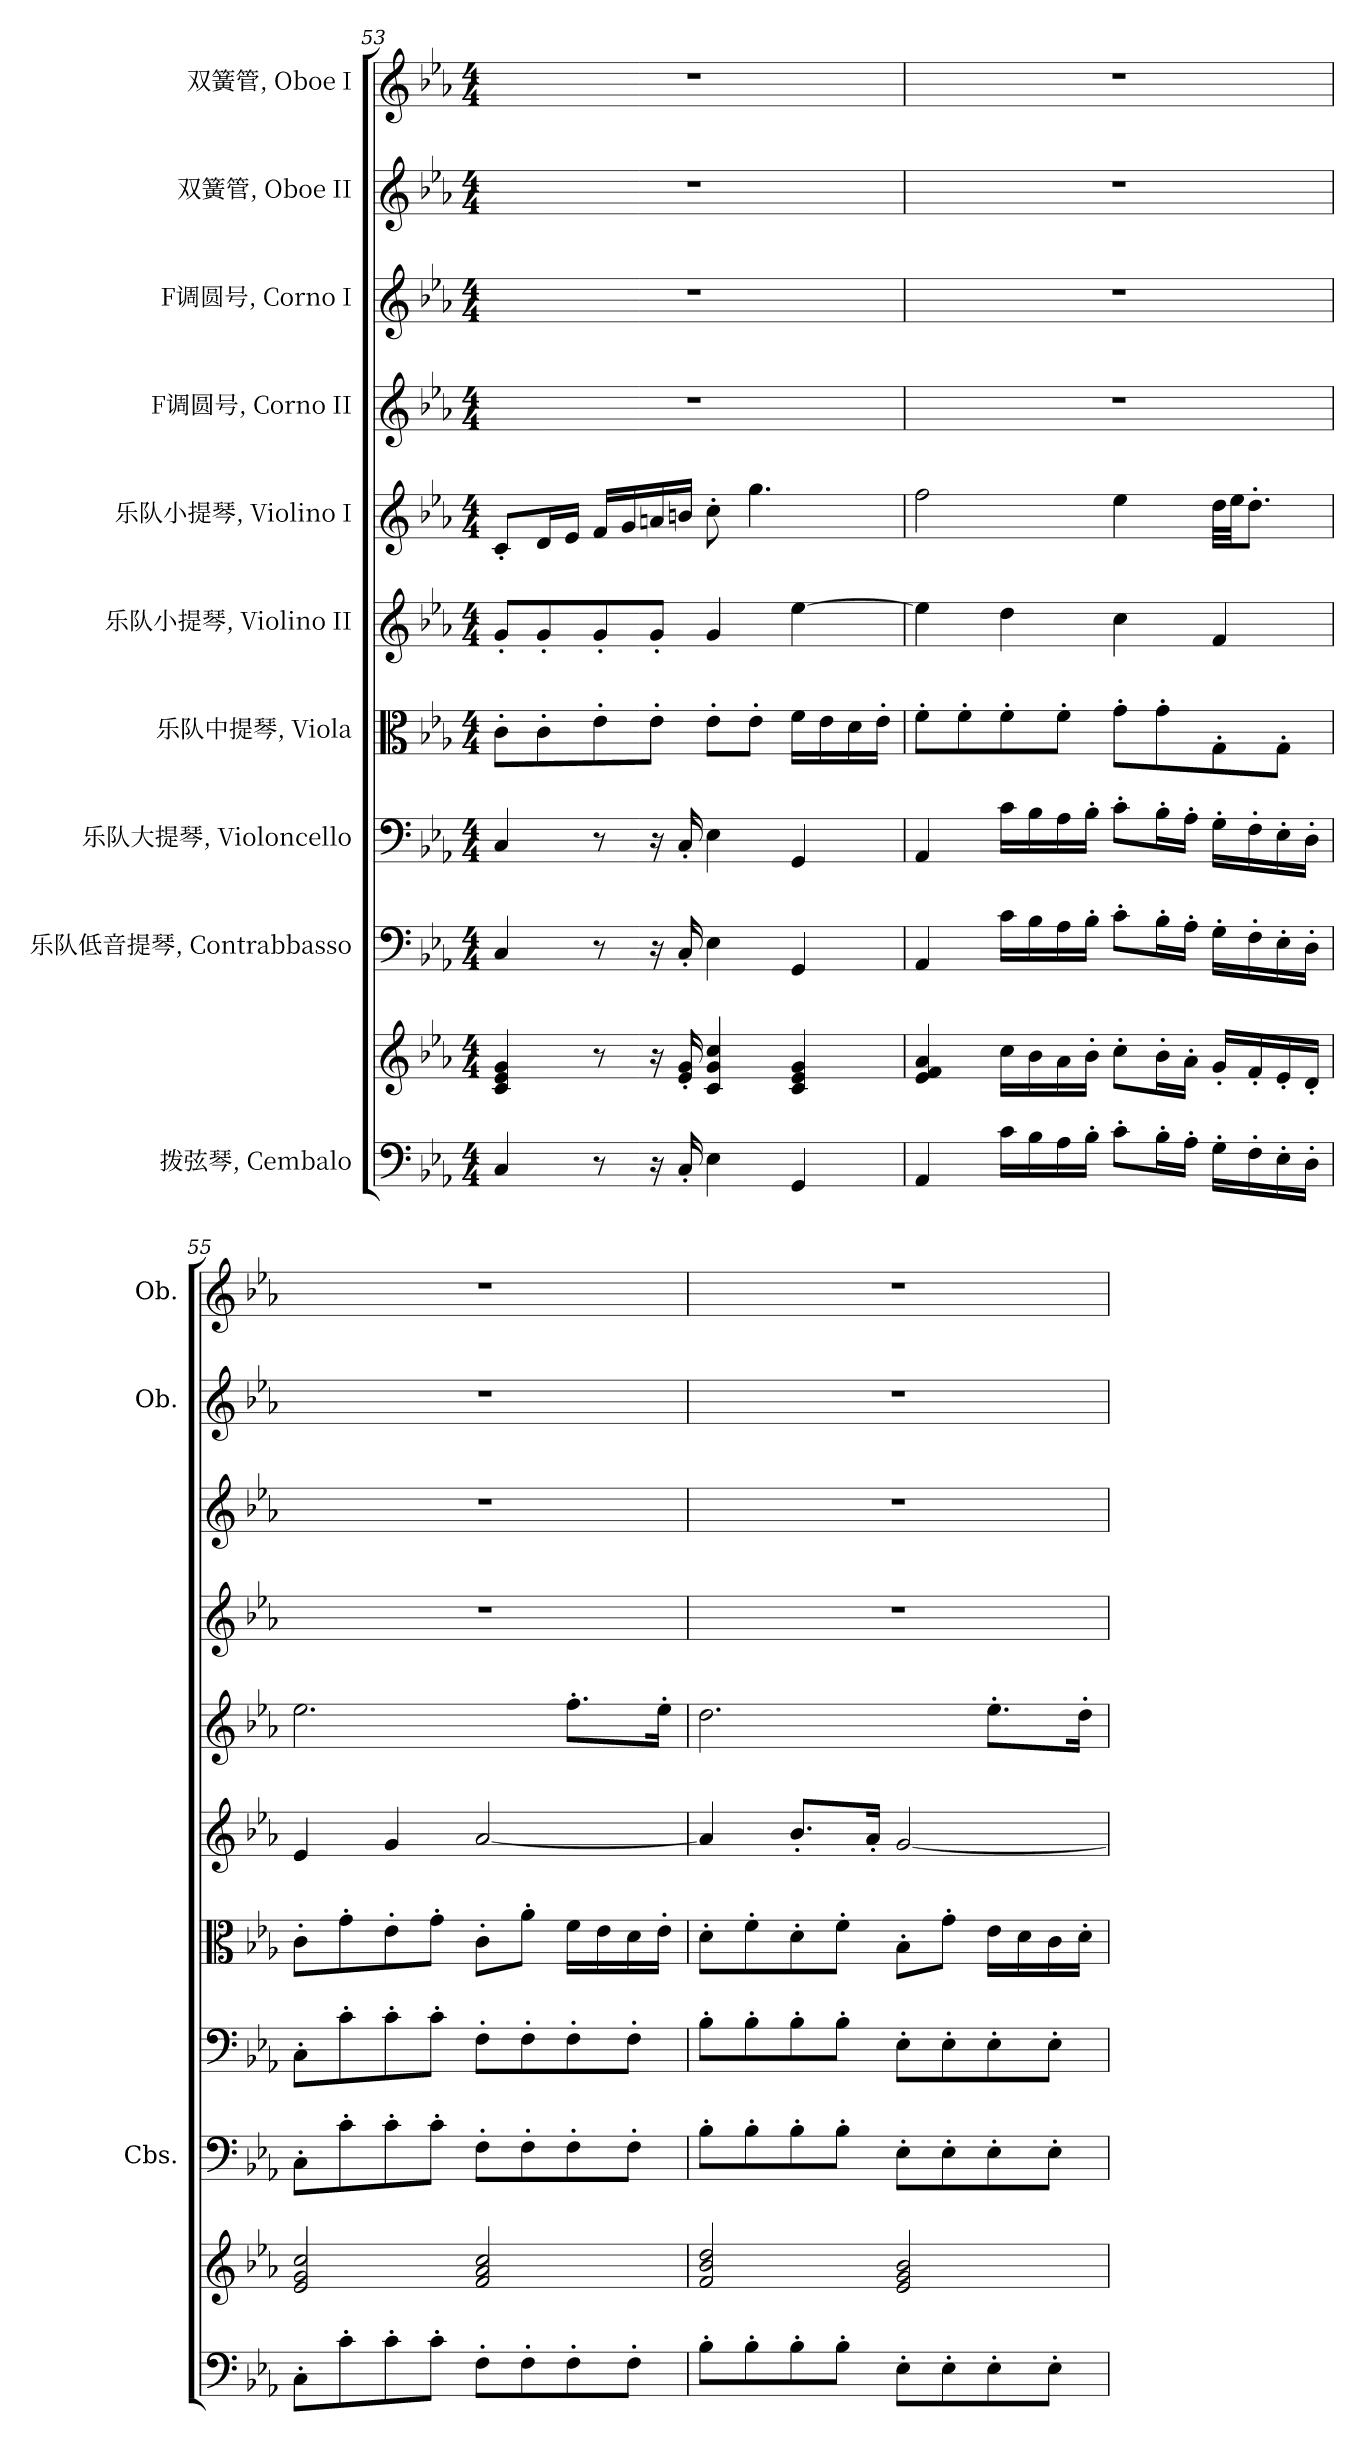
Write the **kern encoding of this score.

**kern	**kern	**kern	**kern	**kern	**kern	**kern	**kern	**kern	**kern	**kern
*part10	*part10	*part9	*part8	*part7	*part6	*part5	*part4	*part3	*part2	*part1
*staff11	*staff10	*staff9	*staff8	*staff7	*staff6	*staff5	*staff4	*staff3	*staff2	*staff1
*I"拨弦琴, Cembalo	*	*I"乐队低音提琴, Contrabbasso	*I"乐队大提琴, Violoncello	*I"乐队中提琴, Viola	*I"乐队小提琴, Violino II	*I"乐队小提琴, Violino I	*I"F调圆号, Corno II	*I"F调圆号, Corno I	*I"双簧管, Oboe II	*I"双簧管, Oboe I
*	*	*I'Cbs.	*	*	*	*	*	*	*I'Ob.	*I'Ob.
!!LO:PB:g=z
*clefF4	*clefG2	*clefF4	*clefF4	*clefC3	*clefG2	*clefG2	*clefG2	*clefG2	*clefG2	*clefG2
*	*	*ITrd7c12	*	*	*	*	*ITrd4c7	*ITrd4c7	*	*
*k[b-e-a-]	*k[b-e-a-]	*k[b-e-a-]	*k[b-e-a-]	*k[b-e-a-]	*k[b-e-a-]	*k[b-e-a-]	*k[b-e-a-d-]	*k[b-e-a-d-]	*k[b-e-a-]	*k[b-e-a-]
*M4/4	*M4/4	*M4/4	*M4/4	*M4/4	*M4/4	*M4/4	*M4/4	*M4/4	*M4/4	*M4/4
=53	=53	=53	=53	=53	=53	=53	=53	=53	=53	=53
4C/	4c/ 4e-/ 4g/	4CC/	4C/	8c'\L	8g'/L	8c'/L	1r	1r	1r	1r
.	.	.	.	8c'\	8g'/	16d/L	.	.	.	.
.	.	.	.	.	.	16e-/JJ	.	.	.	.
8r	8r	8r	8r	8e-'\	8g'/	16f/LL	.	.	.	.
.	.	.	.	.	.	16g/	.	.	.	.
16r	16r	16r	16r	8e-'\J	8g'/J	16an/	.	.	.	.
16C'/	16e-/' 16g/'	16CC'/	16C'/	.	.	16bn/JJ	.	.	.	.
4E-\	4c/ 4g/ 4cc/	4EE-\	4E-\	8e-'\L	4g/	8cc'\	.	.	.	.
.	.	.	.	8e-'\J	.	4.gg\	.	.	.	.
4GG/	4c/ 4e-/ 4g/	4GGG/	4GG/	16f\LL	[4ee-\	.	.	.	.	.
.	.	.	.	16e-\	.	.	.	.	.	.
.	.	.	.	16d\	.	.	.	.	.	.
.	.	.	.	16e-'\JJ	.	.	.	.	.	.
=54	=54	=54	=54	=54	=54	=54	=54	=54	=54	=54
4AA-/	4e-/ 4f/ 4a-/	4AAA-/	4AA-/	8f'\L	4ee-\]	2ff\	1r	1r	1r	1r
.	.	.	.	8f'\	.	.	.	.	.	.
16c\LL	16cc\LL	16C\LL	16c\LL	8f'\	4dd\	.	.	.	.	.
16B-\	16b-\	16BB-\	16B-\	.	.	.	.	.	.	.
16A-\	16a-\	16AA-\	16A-\	8f'\J	.	.	.	.	.	.
16B-'\JJ	16b-'\JJ	16BB-'\JJ	16B-'\JJ	.	.	.	.	.	.	.
8c'\L	8cc'\L	8C'\L	8c'\L	8g'\L	4cc\	4ee-\	.	.	.	.
16B-'\L	16b-'\L	16BB-'\L	16B-'\L	8g'\	.	.	.	.	.	.
16A-'\JJ	16a-'\JJ	16AA-'\JJ	16A-'\JJ	.	.	.	.	.	.	.
16G'\LL	16g'/LL	16GG'\LL	16G'\LL	8G'\	4f/	32dd\LLL	.	.	.	.
.	.	.	.	.	.	32ee-\JJ	.	.	.	.
16F'\	16f'/	16FF'\	16F'\	.	.	8.dd'\J	.	.	.	.
16E-'\	16e-'/	16EE-'\	16E-'\	8G'\J	.	.	.	.	.	.
16D'\JJ	16d'/JJ	16DD'\JJ	16D'\JJ	.	.	.	.	.	.	.
=55	=55	=55	=55	=55	=55	=55	=55	=55	=55	=55
8C'\L	2e-/ 2g/ 2cc/	8CC'\L	8C'\L	8c'\L	4e-/	2.ee-\	1r	1r	1r	1r
8c'\	.	8C'\	8c'\	8g'\	.	.	.	.	.	.
8c'\	.	8C'\	8c'\	8e-'\	4g/	.	.	.	.	.
8c'\J	.	8C'\J	8c'\J	8g'\J	.	.	.	.	.	.
8F'\L	2f/ 2a-/ 2cc/	8FF'\L	8F'\L	8c'\L	[2a-/	.	.	.	.	.
8F'\	.	8FF'\	8F'\	8a-'\J	.	.	.	.	.	.
8F'\	.	8FF'\	8F'\	16f\LL	.	8.ff'\L	.	.	.	.
.	.	.	.	16e-\	.	.	.	.	.	.
8F'\J	.	8FF'\J	8F'\J	16d\	.	.	.	.	.	.
.	.	.	.	16e-'\JJ	.	16ee-'\Jk	.	.	.	.
!!LO:PB:g=z
=56	=56	=56	=56	=56	=56	=56	=56	=56	=56	=56
8B-'\L	2f/ 2b-/ 2dd/	8BB-'\L	8B-'\L	8d'\L	4a-/]	2.dd\	1r	1r	1r	1r
8B-'\	.	8BB-'\	8B-'\	8f'\	.	.	.	.	.	.
8B-'\	.	8BB-'\	8B-'\	8d'\	8.b-'/L	.	.	.	.	.
8B-'\J	.	8BB-'\J	8B-'\J	8f'\J	.	.	.	.	.	.
.	.	.	.	.	16a-'/Jk	.	.	.	.	.
8E-'\L	2e-/ 2g/ 2b-/	8EE-'\L	8E-'\L	8B-'\L	[2g/	.	.	.	.	.
8E-'\	.	8EE-'\	8E-'\	8g'\J	.	.	.	.	.	.
8E-'\	.	8EE-'\	8E-'\	16e-\LL	.	8.ee-'\L	.	.	.	.
.	.	.	.	16d\	.	.	.	.	.	.
8E-'\J	.	8EE-'\J	8E-'\J	16c\	.	.	.	.	.	.
.	.	.	.	16d'\JJ	.	16dd'\Jk	.	.	.	.
=	=	=	=	=	=	=	=	=	=	=
*-	*-	*-	*-	*-	*-	*-	*-	*-	*-	*-
